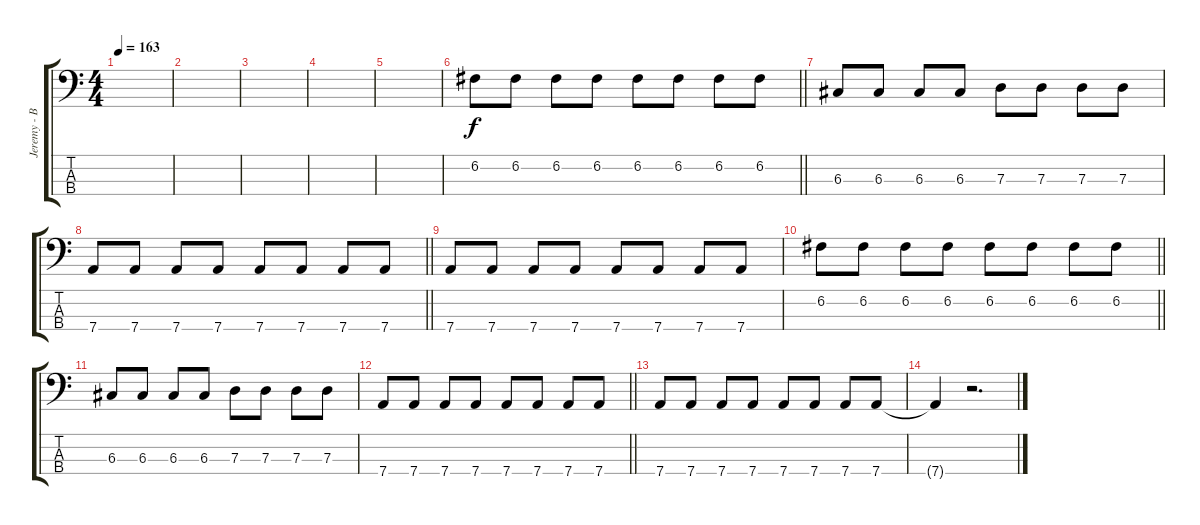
\track ("Jeremy - Bass" "Jeremy - B") {instrument electricbasspick}
\staff {score tabs}
\tuning (F2 C2 G1 D1) {hide}
\ts (4 4)
\tempo 163
\clef f4
\ks c
|
|
|
|
|
\barLineRight lightlight
6.2.8 6.2.8 6.2.8 6.2.8 6.2.8 6.2.8 6.2.8 6.2.8 |
6.3.8 6.3.8 6.3.8 6.3.8 7.3.8 7.3.8 7.3.8 7.3.8 |
\barLineRight lightlight
7.4.8 7.4.8 7.4.8 7.4.8 7.4.8 7.4.8 7.4.8 7.4.8 |
7.4.8 7.4.8 7.4.8 7.4.8 7.4.8 7.4.8 7.4.8 7.4.8 |
\barLineRight lightlight
6.2.8 6.2.8 6.2.8 6.2.8 6.2.8 6.2.8 6.2.8 6.2.8 |
6.3.8 6.3.8 6.3.8 6.3.8 7.3.8 7.3.8 7.3.8 7.3.8 |
\barLineRight lightlight
7.4.8 7.4.8 7.4.8 7.4.8 7.4.8 7.4.8 7.4.8 7.4.8 |
7.4.8 7.4.8 7.4.8 7.4.8 7.4.8 7.4.8 7.4.8 7.4.8 |
7.4{t}.4 r.2{d}
